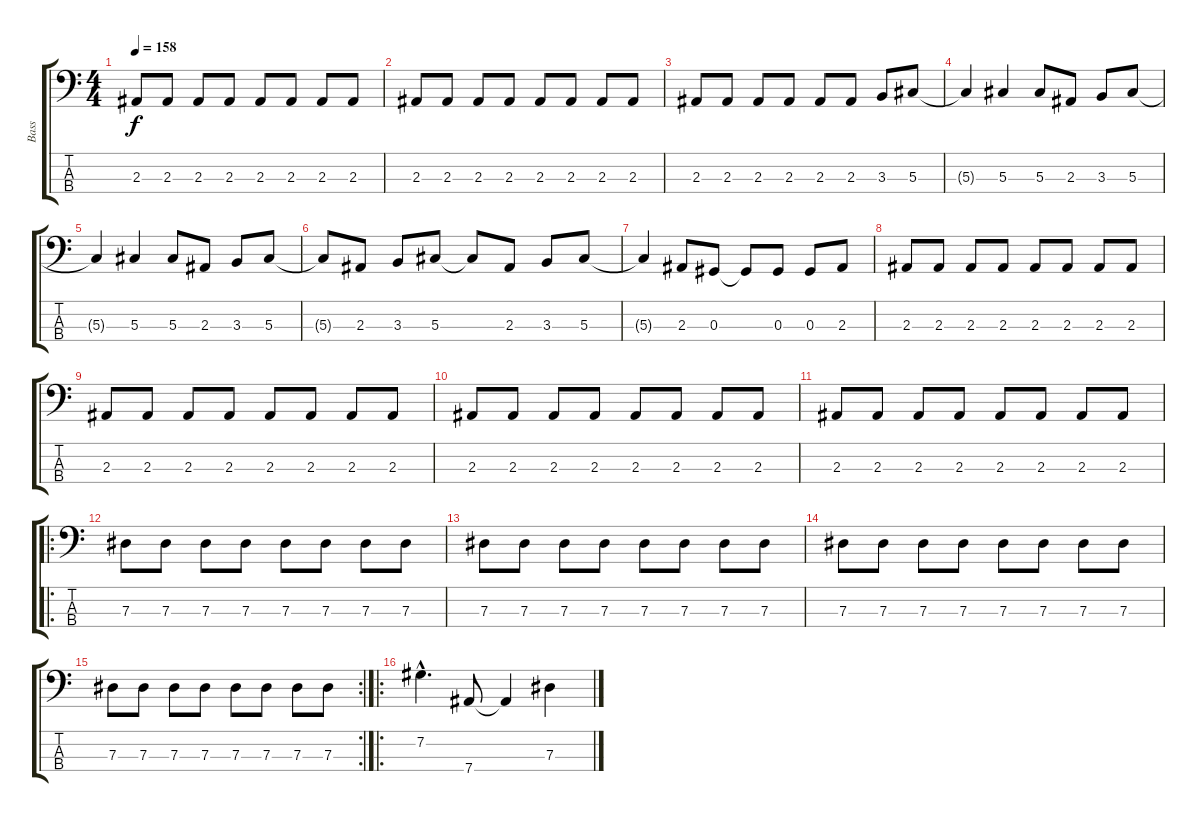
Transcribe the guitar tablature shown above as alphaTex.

\track ("Bass" "Bass") {instrument electricbasspick}
\staff {score tabs}
\tuning (Gb2 Db2 Ab1 Eb1) {hide}
\ts (4 4)
\tempo 158
\clef f4
\ks c
2.3.8{dy f} 2.3.8 2.3.8 2.3.8 2.3.8 2.3.8 2.3.8 2.3.8 |
2.3.8 2.3.8 2.3.8 2.3.8 2.3.8 2.3.8 2.3.8 2.3.8 |
2.3.8 2.3.8 2.3.8 2.3.8 2.3.8 2.3.8 3.3.8 5.3.8 |
5.3{t}.4 5.3.4 5.3.8 2.3.8 3.3.8 5.3.8 |
5.3{t}.4 5.3.4 5.3.8 2.3.8 3.3.8 5.3.8 |
5.3{t}.8 2.3.8 3.3.8 5.3.8 5.3{t}.8 2.3.8 3.3.8 5.3.8 |
5.3{t}.4 2.3.8 0.3.8 0.3{t}.8 0.3.8 0.3.8 2.3.8 |
2.3.8 2.3.8 2.3.8 2.3.8 2.3.8 2.3.8 2.3.8 2.3.8 |
2.3.8 2.3.8 2.3.8 2.3.8 2.3.8 2.3.8 2.3.8 2.3.8 |
2.3.8 2.3.8 2.3.8 2.3.8 2.3.8 2.3.8 2.3.8 2.3.8 |
2.3.8 2.3.8 2.3.8 2.3.8 2.3.8 2.3.8 2.3.8 2.3.8 |
\ro
7.3.8 7.3.8 7.3.8 7.3.8 7.3.8 7.3.8 7.3.8 7.3.8 |
7.3.8 7.3.8 7.3.8 7.3.8 7.3.8 7.3.8 7.3.8 7.3.8 |
7.3.8 7.3.8 7.3.8 7.3.8 7.3.8 7.3.8 7.3.8 7.3.8 |
\rc 2
7.3.8 7.3.8 7.3.8 7.3.8 7.3.8 7.3.8 7.3.8 7.3.8 |
\ro
7.2{hac}.4{d} 7.4.8 7.4{t}.4 7.3.4
